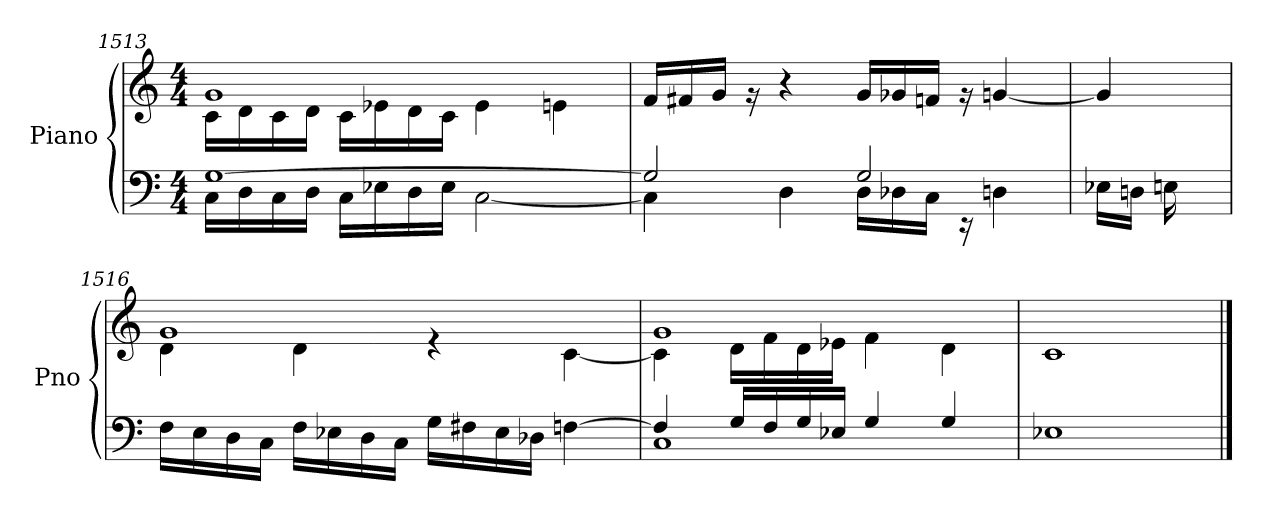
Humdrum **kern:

**kern	**kern
*part1	*part1
*staff2	*staff1
*I"Piano	*
*I'Pno	*
!!LO:LB:g=z
*clefF4	*clefG2
*k[]	*k[]
*M4/4	*M4/4
=1513	=1513
*^	*^
[1G	16C\LL	1g	16c\LL
.	16D\	.	16d\
.	16C\	.	16c\
.	16D\JJ	.	16d\JJ
.	16C\LL	.	16c\LL
.	16E-X\	.	16e-X\
.	16D\	.	16d\
.	16E-\JJ	.	16c\JJ
.	[2C\	.	4e-\
.	.	.	4en\
*	*	*v	*v
=1514	=1514	=1514
2G/]	4C\]	16f/LL
.	.	16f#X/
.	.	16g/JJ
.	.	16rg
.	4D\	4r
2G/	16D\LL	16g/LL
.	16D-X\	16g-X/
.	16C\JJ	16fn/JJ
.	16rEE	16rg
.	4Dn\	[4gn/
*v	*v	*
=1515	=1515
16E-X\LL	4g/]
16Dn\JJ	.
16En\	.
16ryy	.
!!LO:PB:g=z
=1516	=1516
*	*^
16F\LL	1g	4d\
16E\	.	.
16D\	.	.
16C\JJ	.	.
16F\LL	.	4d\
16E-X\	.	.
16D\	.	.
16C\JJ	.	.
16G\LL	.	4re
16F#X\	.	.
16E-\	.	.
16D-X\JJ	.	.
[4Fn\	.	[4c\
=1517	=1517	=1517
*^	*	*
4F/]	1C	1g	4c\]
16G/LL	.	.	16d\LL
16F/	.	.	16f\
16G/	.	.	16d\
16E-X/JJ	.	.	16e-X\JJ
4G/	.	.	4f\
4G/	.	.	4d\
*v	*v	*	*
*	*v	*v
=1518	=1518
1E-X	1c
==	==
*-	*-
